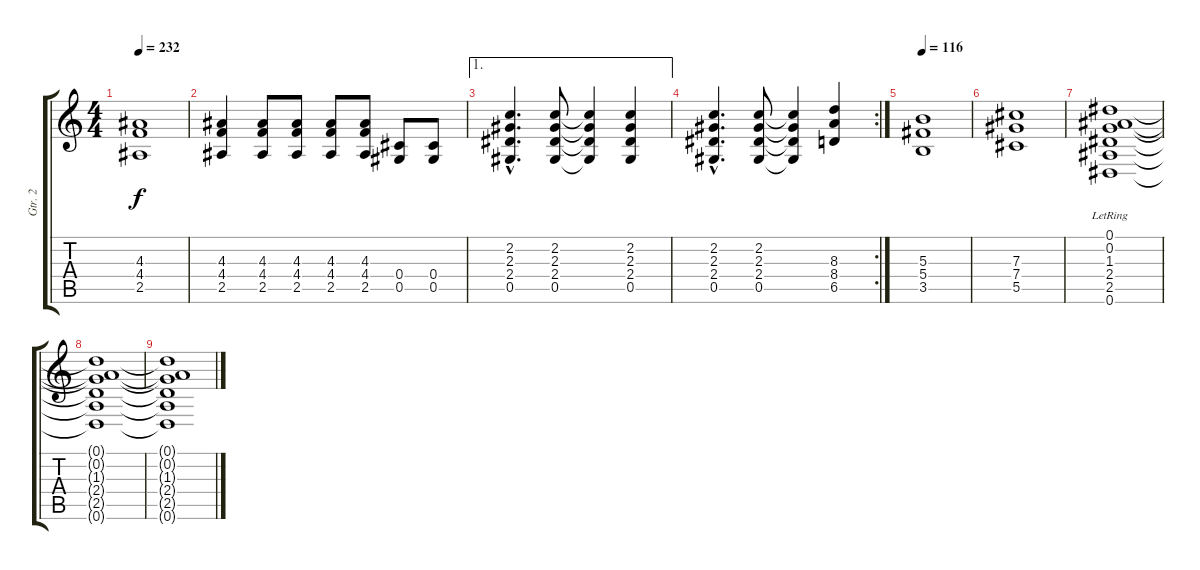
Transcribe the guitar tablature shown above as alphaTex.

\track ("Gtr. 2" "Gtr. 2") {instrument distortionguitar}
\staff {score tabs}
\tuning (Eb4 Bb3 Gb3 Db3 Ab2 Eb2) {hide}
\ts (4 4)
\tempo 232
\clef g2
\ks c
(4.3 4.4 2.5).1{dy f} |
(4.3 4.4 2.5).4 (4.3 4.4 2.5).8 (4.3 4.4 2.5).8 (4.3 4.4 2.5).8 (4.3 4.4 2.5).8 (0.4 0.5).8 (0.4 0.5).8 |
\ae 1
(2.2{hac} 2.3{hac} 2.4{hac} 0.5{hac}).4{d} (2.2 2.3 2.4 0.5).8 (2.2{t} 2.3{t} 2.4{t} 0.5{t}).4 (2.2 2.3 2.4 0.5).4 |
\rc 2
(2.2{hac} 2.3{hac} 2.4{hac} 0.5{hac}).4{d} (2.2 2.3 2.4 0.5).8 (2.2{t} 2.3{t} 2.4{t} 0.5{t}).4 (8.3 8.4 6.5).4 |
\tempo 116
(5.3 5.4 3.5).1 |
(7.3 7.4 5.5).1 |
(0.1{lr} 0.2{lr} 1.3{lr} 2.4{lr} 2.5{lr} 0.6{lr}).1 |
(0.1{t} 0.2{t} 1.3{t} 2.4{t} 2.5{t} 0.6{t}).1 |
(0.1{t} 0.2{t} 1.3{t} 2.4{t} 2.5{t} 0.6{t}).1
